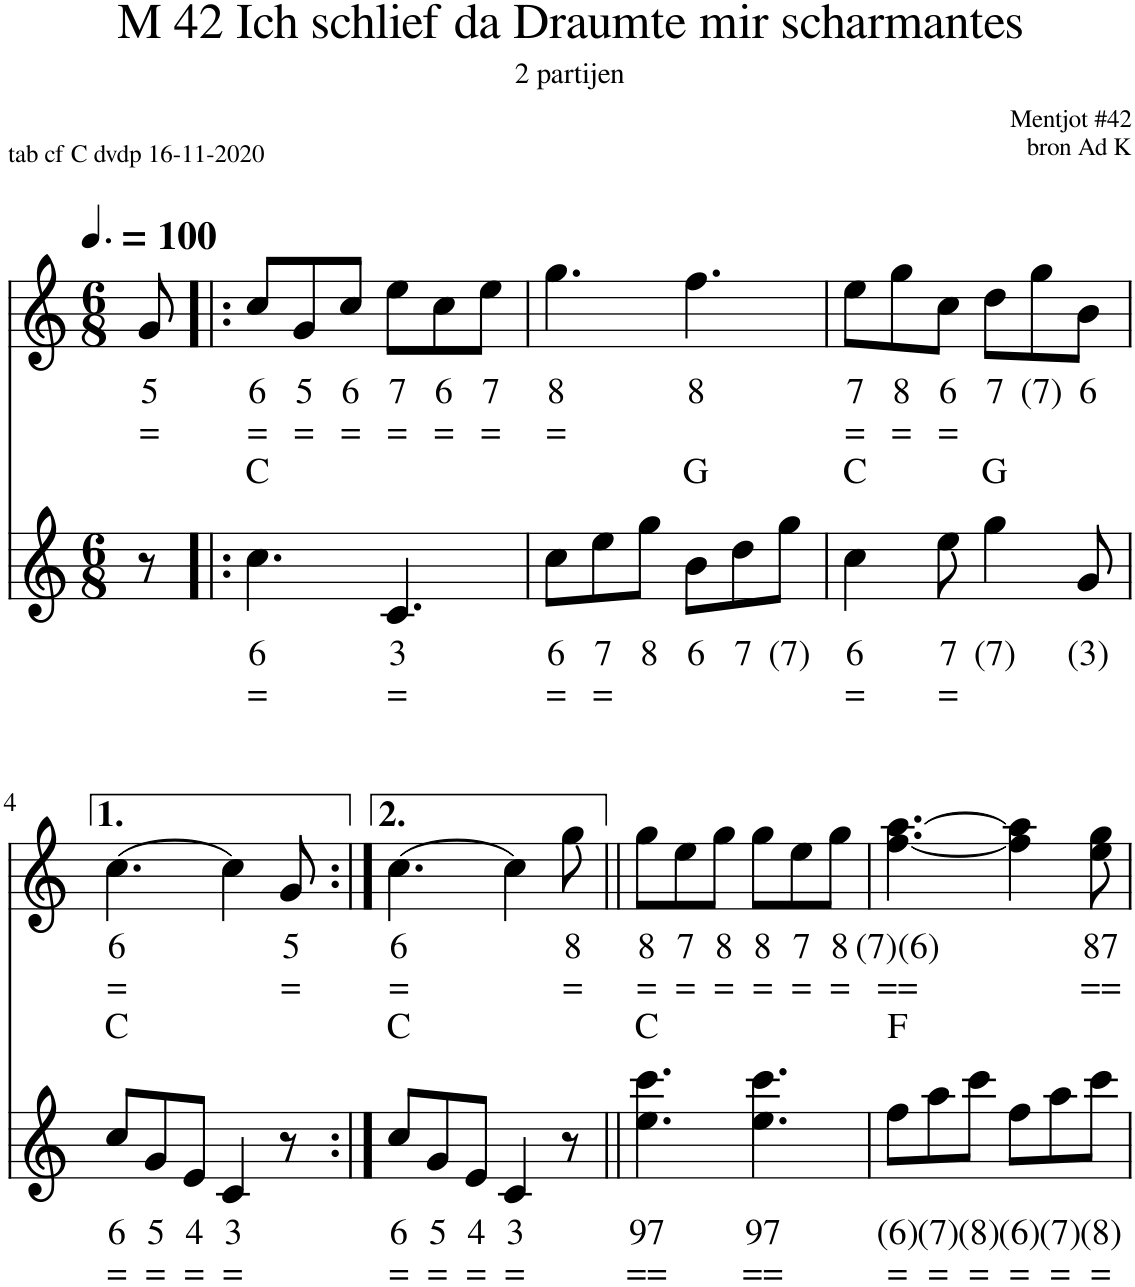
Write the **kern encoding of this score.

**kern	**text	**text	**kern	**text	**text	**text
*part2	*part2	*part2	*part1	*part1	*part1	*part1
*staff2	*staff2	*staff2	*staff1	*staff1	*staff1	*staff1
*I"Stem	*	*	*I"Piano	*	*	*
*clefG2	*	*	*clefG2	*	*	*
*k[]	*	*	*k[]	*	*	*
*M6/8	*	*	*M6/8	*	*	*
*MM150	*	*	*MM150	*	*	*
=	=	=	=	=	=	=
!	!	!	!	!LO:LY:b	!LO:LY:b	!
8r	.	.	8g/	5	=	.
=1!|:	=1!|:	=1!|:	=1!|:	=1!|:	=1!|:	=1!|:
!	!LO:LY:b	!LO:LY:b	!	!LO:LY:b	!LO:LY:b	!LO:LY:b
4.cc\	6	=	8cc/L	6	=	C
!	!	!	!	!LO:LY:b	!LO:LY:b	!
.	.	.	8g/	5	=	.
!	!	!	!	!LO:LY:b	!LO:LY:b	!
.	.	.	8cc/J	6	=	.
!	!LO:LY:b	!LO:LY:b	!	!LO:LY:b	!LO:LY:b	!
4.c/	3	=	8ee\L	7	=	.
!	!	!	!	!LO:LY:b	!LO:LY:b	!
.	.	.	8cc\	6	=	.
!	!	!	!	!LO:LY:b	!LO:LY:b	!
.	.	.	8ee\J	7	=	.
=2	=2	=2	=2	=2	=2	=2
!	!LO:LY:b	!LO:LY:b	!	!LO:LY:b	!LO:LY:b	!
8cc\L	6	=	4.gg\	8	=	.
!	!LO:LY:b	!LO:LY:b	!	!	!	!
8ee\	7	=	.	.	.	.
!	!LO:LY:b	!	!	!	!	!
8gg\J	8	.	.	.	.	.
!	!LO:LY:b	!	!	!LO:LY:b	!	!LO:LY:b
8b\L	6	.	4.ff\	8	.	G
!	!LO:LY:b	!	!	!	!	!
8dd\	7	.	.	.	.	.
!	!LO:LY:b	!	!	!	!	!
8gg\J	(7)	.	.	.	.	.
=3	=3	=3	=3	=3	=3	=3
!	!LO:LY:b	!LO:LY:b	!	!LO:LY:b	!LO:LY:b	!LO:LY:b
4cc\	6	=	8ee\L	7	=	C
!	!	!	!	!LO:LY:b	!LO:LY:b	!
.	.	.	8gg\	8	=	.
!	!LO:LY:b	!LO:LY:b	!	!LO:LY:b	!LO:LY:b	!
8ee\	7	=	8cc\J	6	=	.
!	!LO:LY:b	!	!	!LO:LY:b	!	!LO:LY:b
4gg\	(7)	.	8dd\L	7	.	G
!	!	!	!	!LO:LY:b	!	!
.	.	.	8gg\	(7)	.	.
!	!LO:LY:b	!	!	!LO:LY:b	!	!
8g/	(3)	.	8b\J	6	.	.
!!LO:LB:g=z
=4	=4	=4	=4	=4	=4	=4
!	!LO:LY:b	!LO:LY:b	!	!LO:LY:b	!LO:LY:b	!LO:LY:b
8cc/L	6	=	[4.cc\	6	=	C
!	!LO:LY:b	!LO:LY:b	!	!	!	!
8g/	5	=	.	.	.	.
!	!LO:LY:b	!LO:LY:b	!	!	!	!
8e/J	4	=	.	.	.	.
!	!LO:LY:b	!LO:LY:b	!	!	!	!
4c/	3	=	4cc\]	.	.	.
!	!	!	!	!LO:LY:b	!LO:LY:b	!
8r	.	.	8g/	5	=	.
=5:|!	=5:|!	=5:|!	=5:|!	=5:|!	=5:|!	=5:|!
!	!LO:LY:b	!LO:LY:b	!	!LO:LY:b	!LO:LY:b	!LO:LY:b
8cc/L	6	=	[4.cc\	6	=	C
!	!LO:LY:b	!LO:LY:b	!	!	!	!
8g/	5	=	.	.	.	.
!	!LO:LY:b	!LO:LY:b	!	!	!	!
8e/J	4	=	.	.	.	.
!	!LO:LY:b	!LO:LY:b	!	!	!	!
4c/	3	=	4cc\]	.	.	.
!	!	!	!	!LO:LY:b	!LO:LY:b	!
8r	.	.	8gg\	8	=	.
=6||	=6||	=6||	=6||	=6||	=6||	=6||
!	!LO:LY:b	!LO:LY:b	!	!LO:LY:b	!LO:LY:b	!LO:LY:b
4.ee\ 4.ccc\	97	==	8gg\L	8	=	C
!	!	!	!	!LO:LY:b	!LO:LY:b	!
.	.	.	8ee\	7	=	.
!	!	!	!	!LO:LY:b	!LO:LY:b	!
.	.	.	8gg\J	8	=	.
!	!LO:LY:b	!LO:LY:b	!	!LO:LY:b	!LO:LY:b	!
4.ee\ 4.ccc\	97	==	8gg\L	8	=	.
!	!	!	!	!LO:LY:b	!LO:LY:b	!
.	.	.	8ee\	7	=	.
!	!	!	!	!LO:LY:b	!LO:LY:b	!
.	.	.	8gg\J	8	=	.
=7	=7	=7	=7	=7	=7	=7
!	!LO:LY:b	!LO:LY:b	!	!LO:LY:b	!LO:LY:b	!LO:LY:b
8ff\L	(6)	=	[4.ff\ [4.aa\	(7)(6)	==	F
!	!LO:LY:b	!LO:LY:b	!	!	!	!
8aa\	(7)	=	.	.	.	.
!	!LO:LY:b	!LO:LY:b	!	!	!	!
8ccc\J	(8)	=	.	.	.	.
!	!LO:LY:b	!LO:LY:b	!	!	!	!
8ff\L	(6)	=	4ff\] 4aa\]	.	.	.
!	!LO:LY:b	!LO:LY:b	!	!	!	!
8aa\	(7)	=	.	.	.	.
!	!LO:LY:b	!LO:LY:b	!	!LO:LY:b	!LO:LY:b	!
8ccc\J	(8)	=	8ee\ 8gg\	87	==	.
=	=	=	=	=	=	=
*-	*-	*-	*-	*-	*-	*-
